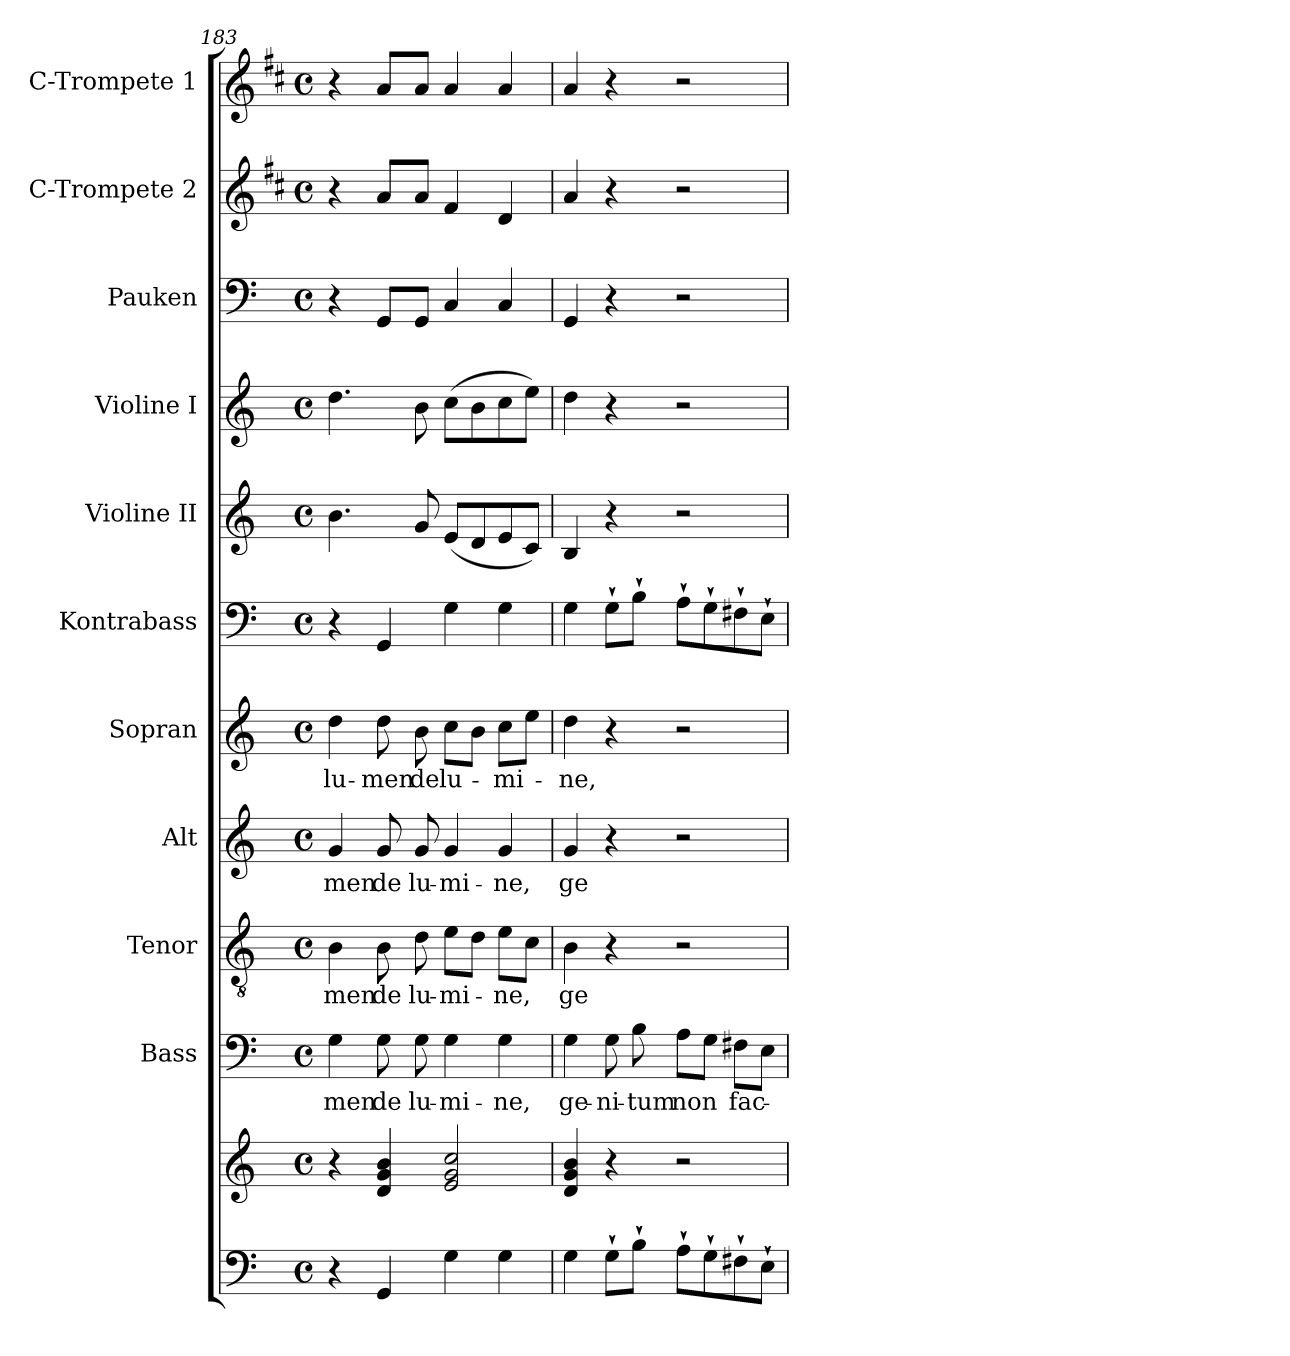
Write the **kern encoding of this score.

**kern	**kern	**kern	**text	**kern	**text	**kern	**text	**kern	**text	**kern	**kern	**kern	**kern	**kern	**kern
*part11	*part11	*part10	*part10	*part9	*part9	*part8	*part8	*part7	*part7	*part6	*part5	*part4	*part3	*part2	*part1
*staff12	*staff11	*staff10	*staff10	*staff9	*staff9	*staff8	*staff8	*staff7	*staff7	*staff6	*staff5	*staff4	*staff3	*staff2	*staff1
*	*	*I"Bass	*	*I"Tenor	*	*I"Alt	*	*I"Sopran	*	*I"Kontrabass	*I"Violine II	*I"Violine I	*I"Pauken	*I"C-Trompete 2	*I"C-Trompete 1
*	*	*I'B.	*	*I'T.	*	*I'A.	*	*I'S.	*	*I'Kb.	*I'Vl. II	*I'Vl. I	*I'Pk.	*I'C Trp. 2	*I'C Trp. 1
*clefF4	*clefG2	*clefF4	*	*clefGv2	*	*clefG2	*	*clefG2	*	*clefF4	*clefG2	*clefG2	*clefF4	*clefG2	*clefG2
*	*	*	*	*	*	*	*	*	*	*ITrd7c12	*	*	*	*ITrd1c2	*ITrd1c2
*k[]	*k[]	*k[]	*	*k[]	*	*k[]	*	*k[]	*	*k[]	*k[]	*k[]	*k[]	*k[]	*k[]
*C:	*C:	*C:	*	*C:	*	*C:	*	*C:	*	*C:	*C:	*C:	*C:	*C:	*C:
*M4/4	*M4/4	*M4/4	*	*M4/4	*	*M4/4	*	*M4/4	*	*M4/4	*M4/4	*M4/4	*M4/4	*M4/4	*M4/4
*met(c)	*met(c)	*met(c)	*	*met(c)	*	*met(c)	*	*met(c)	*	*met(c)	*met(c)	*met(c)	*met(c)	*met(c)	*met(c)
=183	=183	=183	=183	=183	=183	=183	=183	=183	=183	=183	=183	=183	=183	=183	=183
!	!	!	!LO:LY:b	!	!LO:LY:b	!	!LO:LY:b	!	!LO:LY:b	!	!	!	!	!	!
4r	4r	4G\	-men	4B\	-men	4g/	-men	4dd\	lu-	4r	4.b\	4.dd\	4r	4r	4r
!	!	!	!LO:LY:b	!	!LO:LY:b	!	!LO:LY:b	!	!LO:LY:b	!	!	!	!	!	!
4GG/	4d/ 4g/ 4b/	8G\	de	8B\	de	8g/	de	8dd\	-men	4GGG/	.	.	8GG/L	8g/L	8g/L
!	!	!	!LO:LY:b	!	!LO:LY:b	!	!LO:LY:b	!	!LO:LY:b	!	!	!	!	!	!
.	.	8G\	lu-	8d\	lu-	8g/	lu-	8b\	de	.	8g/	8b\	8GG/J	8g/J	8g/J
!	!	!	!LO:LY:b	!	!LO:LY:b	!	!LO:LY:b	!	!LO:LY:b	!	!	!	!	!	!
4G\	2e/ 2g/ 2cc/	4G\	-mi-	8e\L	-mi-	4g/	-mi-	8cc\L	lu-	4GG\	(<8e/L	(>8cc\L	4C/	4e/	4g/
.	.	.	.	8d\J	.	.	.	8b\J	.	.	8d/	8b\	.	.	.
!	!	!	!LO:LY:b	!	!LO:LY:b	!	!LO:LY:b	!	!LO:LY:b	!	!	!	!	!	!
4G\	.	4G\	-ne,	8e\L	-ne,	4g/	-ne,	8cc\L	-mi-	4GG\	8e/	8cc\	4C/	4c/	4g/
.	.	.	.	8c\J	.	.	.	8ee\J	.	.	8c/J)	8ee\J)	.	.	.
!!LO:PB:g=z
=184	=184	=184	=184	=184	=184	=184	=184	=184	=184	=184	=184	=184	=184	=184	=184
!	!	!	!LO:LY:b	!	!LO:LY:b	!	!LO:LY:b	!	!LO:LY:b	!	!	!	!	!	!
4G\	4d/ 4g/ 4b/	4G\	ge-	4B\	ge-	4g/	ge-	4dd\	-ne,	4GG\	4B/	4dd\	4GG/	4g/	4g/
!	!	!	!LO:LY:b	!	!	!	!	!	!	!	!	!	!	!	!
8G`>\L	4r	8G\	-ni-	4r	.	4r	.	4r	.	8GG`>\L	4r	4r	4r	4r	4r
!	!	!	!LO:LY:b	!	!	!	!	!	!	!	!	!	!	!	!
8B`>\J	.	8B\	-tum	.	.	.	.	.	.	8BB`>\J	.	.	.	.	.
!	!	!	!LO:LY:b	!	!	!	!	!	!	!	!	!	!	!	!
8A`>\L	2r	8A\L	non	2r	.	2r	.	2r	.	8AA`>\L	2r	2r	2r	2r	2r
8G`>\	.	8G\J	.	.	.	.	.	.	.	8GG`>\	.	.	.	.	.
!	!	!	!LO:LY:b	!	!	!	!	!	!	!	!	!	!	!	!
8F#X`>\	.	8F#X\L	fac-	.	.	.	.	.	.	8FF#X`>\	.	.	.	.	.
8E`>\J	.	8E\J	.	.	.	.	.	.	.	8EE`>\J	.	.	.	.	.
=	=	=	=	=	=	=	=	=	=	=	=	=	=	=	=
*-	*-	*-	*-	*-	*-	*-	*-	*-	*-	*-	*-	*-	*-	*-	*-
